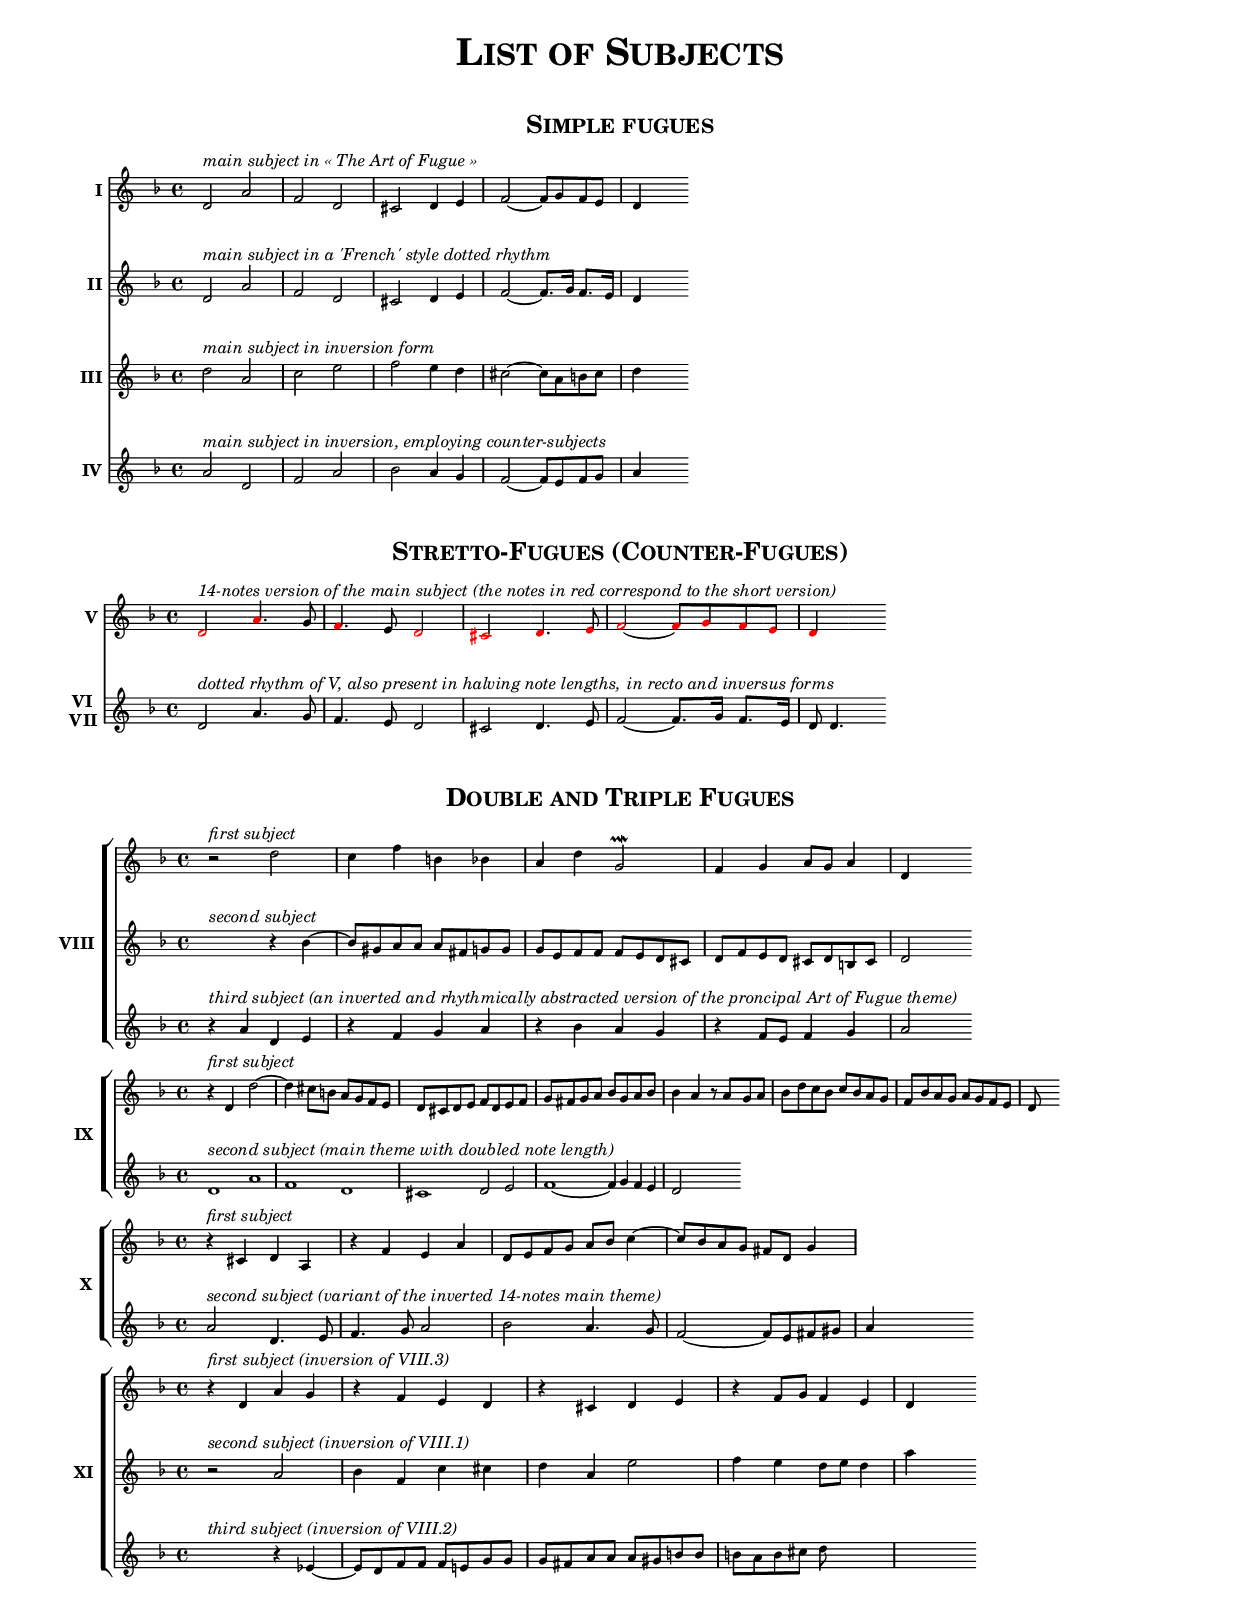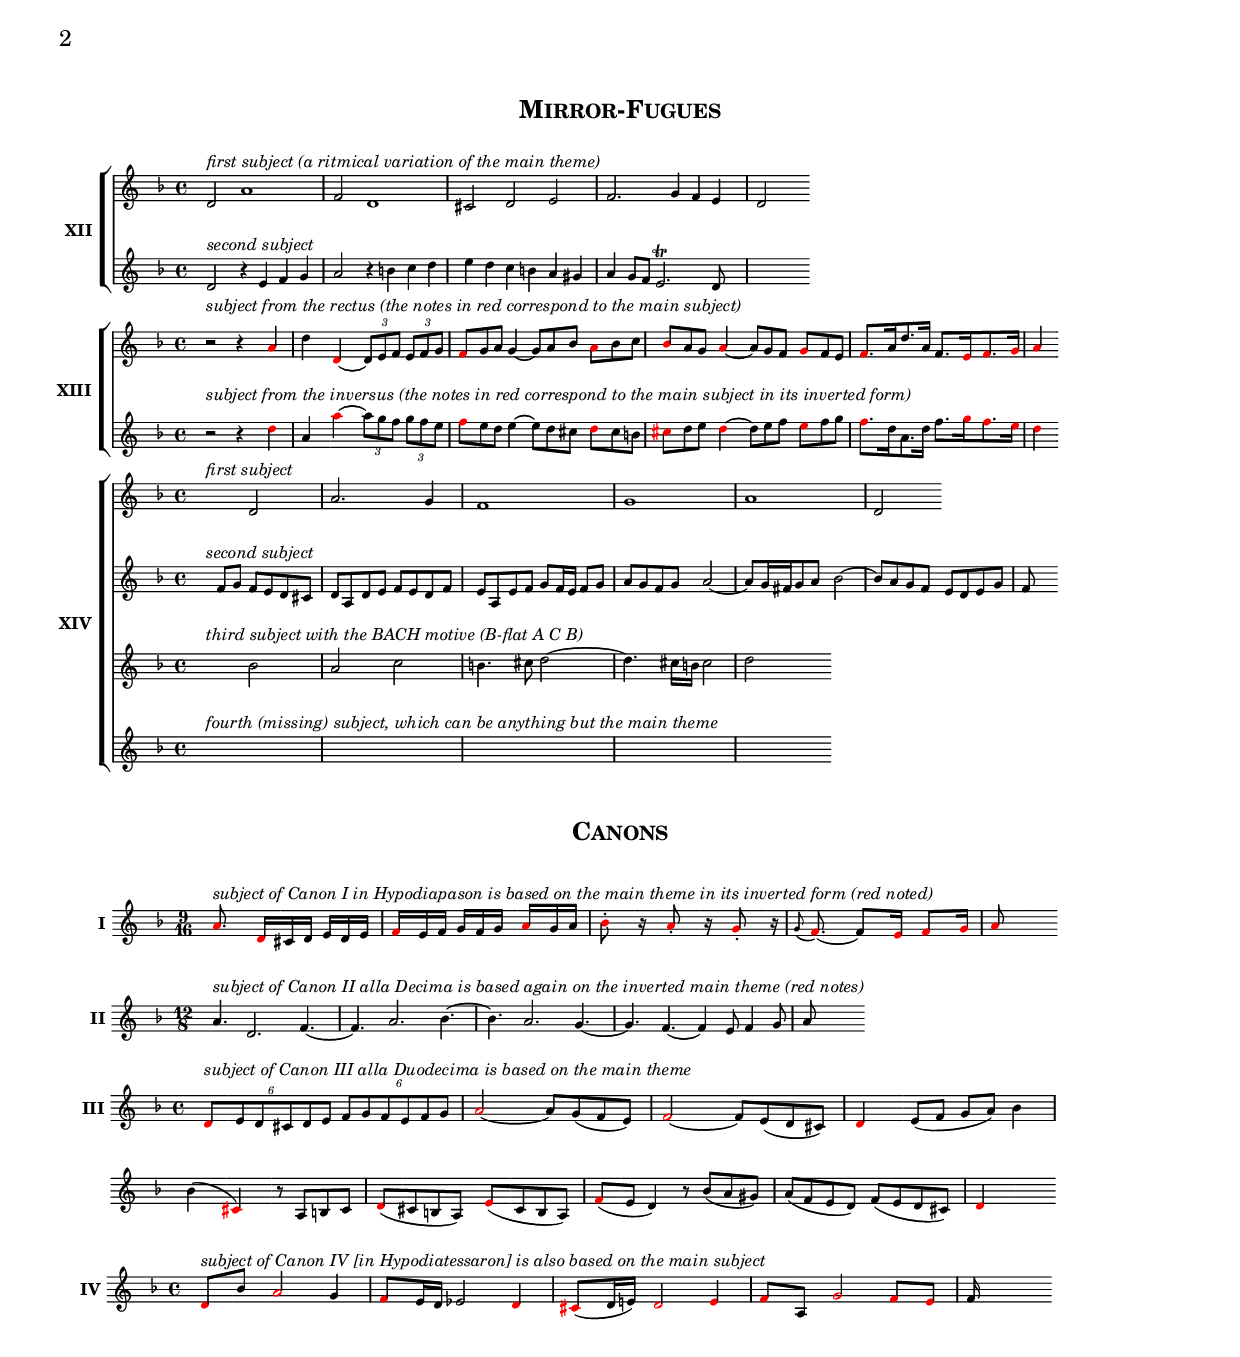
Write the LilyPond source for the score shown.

\include "./macros.ly"

commonSettings = {
  \time 4/4
  \key d \minor
  %\once\override Staff.TimeSignature.stencil = ##f
  \override Score.BarNumber.break-visibility = ##(#f #f #f)
  \override Staff.NoteHead.style = #'baroque
}

CommonSubjectI = {
  \commonSettings
  | d'2^\markup \abs-fontsize #8 \italic { "main subject in « The Art of Fugue »" }
    a'
  | f d | cis d4 e | f2~ f8 g f e | d4 s
}
CommonSubjectII = {
  \commonSettings
  | d'2^\markup \abs-fontsize #8 \italic { "main subject in a 'French' style dotted rhythm" }
    a'
  | f d | cis d4 e | f2~ f8. g16 f8. e16 | d4 s
}
CommonSubjectIII = {
  \commonSettings
  | d''2^\markup \abs-fontsize #8 \italic { "main subject in inversion form" }
    a
  | c e | f e4 d | cis2~ cis8 a b cis | d4 s
}
CommonSubjectIV = {
  \commonSettings
  | a'2^\markup \abs-fontsize #8 \italic { "main subject in inversion, employing counter-subjects" }
    d,
  | f a | bes a4 g | f2~ f8 e f g | a4 s
}
CommonSubjectV = {
  \commonSettings
  | \red d'2^\markup \abs-fontsize #8 \italic  {
      "14-notes version of the main subject"
      "(the notes in red correspond to the short version)"
    }
    \once\override Stem.length = #6 \red a'4. g8
  | \red f4. e8 \red d2
  | \red cis \red d4. \red e8
  | \red \red f2~ \red f8 \red g \red f \red e
  | \red d4 s
}

CommonSubjectVI = {
  \commonSettings
  | d'2^\markup \abs-fontsize #8 \italic  {
      "dotted rhythm of V, also present in halving note lengths,"
      "in recto and inversus forms"
    }
    \once\override Stem.length = #5 a'4. g8
  | f4. e8 d2 | cis d4. e8 | f2~ f8. g16 f8. e16 | d8 4.
}

SubjectVIIIFirst = \relative {
  \commonSettings
  | r2^\markup \abs-fontsize #8 \italic { "first subject" }
    d''
  | c4 f b, bes | a d g,2^\prallmordent | f4 g a8 g a4 | d,4 s
}
SubjectVIIISecond = \relative {
  \commonSettings
  | s2^\markup \abs-fontsize #8 \italic { "second subject" }
    r4 bes'~
  | bes8 gis a a a fis g g | g e f f f e d cis | d f e d cis d b cis | d2
}
SubjectVIIIThird = \relative {
  \commonSettings
  | r4^\markup \abs-fontsize #8 \italic {
      "third subject (an inverted and rhythmically abstracted version of the proncipal Art of Fugue theme)"
    }
    a' d, e | r f g a | r bes a g | r f8 e f4 g | a2 % s
}

SubjectIXFirst = {
  \commonSettings
  | r4^\markup \abs-fontsize #8 \italic {
      "first subject"
    }
    d' d'2~ | d4 cis8 b a g f e | d cis d e f d e f | g fis g a bes g a bes | bes4 a r8 a g a
  | bes d c bes c bes a g | f bes a g a g f e | d s
}
SubjectIXSecond = {
  \commonSettings
  | d'1*1/2^\markup \abs-fontsize #8 \italic {
      "second subject (main theme with doubled note length)"
    }
    a' | f d | cis d2*1/2 e | f1*1/2~ f4*1/2 g f e | d2*1/2 s1*1/2
}

SubjectXFirst = {
  \commonSettings
  | r4^\markup \abs-fontsize #8 \italic {
      "first subject"
    }
    cis' d a | r f' e a | d,8 e f g a bes c4~ | c8 bes a g fis d g4
}
SubjectXSecond = {
  \commonSettings
  | a'2^\markup \abs-fontsize #8 \italic {
      "second subject (variant of the inverted 14-notes main theme)"
    }
    d,4. e8 | f4. g8 a2 | bes a4. g8 | f2~ f8 e fis gis | a4 s2
}

SubjectXIFirst = {
  \commonSettings
  | r4^\markup \abs-fontsize #8 \italic {
      "first subject (inversion of VIII.3)"
    }
    d' a' g
  | r f e d | r cis d e | r f8 g f4 e | d4 s
}
SubjectXISecond = {
  \commonSettings
  | r2^\markup \abs-fontsize #8 \italic {
      "second subject (inversion of VIII.1)"
    }
    a'
  | bes4 f c' cis | d a e'2 | f4 e d8 e d4 | a'4 s
}
SubjectXIThird = {
  \commonSettings
  | s2^\markup \abs-fontsize #8 \italic {
      "third subject (inversion of VIII.2)"
    }
    r4 ees'~
  | ees8 d f f f e g g | g fis a a a gis b b | b a b cis d s4. | s2
}

SubjectXIIFirst = {
  \commonSettings
  | d'2*2/3^\markup \abs-fontsize #8 \italic {
      "first subject (a ritmical variation of the main theme)"
    }
    a'1*2/3
  | f2*2/3 d1*2/3 | cis2*2/3 d e | f2.*2/3 g4*2/3 f e | d2*2/3 s4*2/3
}
SubjectXIISecond = {
  \commonSettings
  | d'2*2/3^\markup \abs-fontsize #8 \italic { "second subject" }
    r4*2/3 e f g | a2*2/3 r4*2/3 b c d | e d c b a gis | a g8*2/3[ f] e2.*2/3\trill d8*2/3 s % e
 %| f4*2/3 e8*2/3[ d] cis2.*2/3 b8*2/3 cis | d2*2/3 r4*2/3 f, g a
  | s2
}

SubjectXIIIFirst = {
  \commonSettings
  | r2^\markup \abs-fontsize #8 \italic {
      "subject from the rectus (the notes in red correspond to the main subject)"
    }
    r4 \red a' | d \red d,~ \tuplet 3/2 { d8 e f } \tuplet 3/2 { e f g }
  | \omit TupletNumber \tuplet 3/2 { \red f g a } g4~ \tuplet 3/2 { g8 a bes } \tuplet 3/2 { \red a bes c }
  | \tuplet 3/2 { \red bes a g } \red a4~ \tuplet 3/2 { a8 g f } \tuplet 3/2 { \red g f e }
  | \red f8.[ a16 d8. a16] f8.[ \red e16 \red f8. \red g16] | \red a4
}
SubjectXIIISecond = {
  \commonSettings
  | r2^\markup \abs-fontsize #8 \italic {
      "subject from the inversus (the notes in red correspond to the main subject in its inverted form)"
    }
    r4 \red d'' | a \red a'~ \tuplet 3/2 { a8 g f } \tuplet 3/2 { g f e }
  | \omit TupletNumber \tuplet 3/2 { \red f e d } e4~ \tuplet 3/2 { e8 d cis } \tuplet 3/2 { \red d cis b }
  | \tuplet 3/2 { \red cis d e } \red d4~ \tuplet 3/2 { d8 e f } \tuplet 3/2 { \red e f g }
  | \red f8.[ d16 a8. d16] f8.[ \red g16 \red f8. \red e16] | \red d4
}

SubjectXIVFirst = {
  \commonSettings
  | s2^\markup \abs-fontsize #8 \italic { "first subject" }
    d'
  | a'2. g4 | f1 | g | a | d,2 % s
}
SubjectXIVSecond = {
  \commonSettings
  | s4^\markup \abs-fontsize #8 \italic { "second subject" }
    f'8 g f e d cis
  | d a d e f e d f | e a, e' f g f16 e f8 g | a g f g a2~ | a8[ g16 fis g8 a] bes2~ | bes8 a g f e d e g
  | f s % s2.
}
SubjectXIVThird = {
  \commonSettings
  | s2^\markup \abs-fontsize #8 \italic {
      "third subject with the BACH motive (B-flat A C B)"
    }
    bes'
  | a c | b4. cis8 d2~ | d4. cis16 b  cis2 | d % s
}
SubjectXIVFourth = {
  \commonSettings
  | s1^\markup \abs-fontsize #8 \italic {
      "fourth (missing) subject, which can be anything but the main theme"
    }
  | s | s | s | s2
}

CanonI = {
  \commonSettings
  \time 9/16
  | \red a'8.^\markup \abs-fontsize #8 \italic {
      "subject of Canon I in Hypodiapason is based on the main theme in its inverted form (red noted)"
    }
    \red d,16 cis d e d e
  | \red f e f g f g \red a g a
  | \red bes8^. r16 \red a8_. r16 \red g8_. r16
  | \appoggiatura g8 \red f8.~ f8 \red e16 \red f8 \red g16
  | \red a8 s
}
CanonII = {
  \commonSettings
  \time 12/8
  | a'4.^\markup \abs-fontsize #8 \italic {
      "subject of Canon II alla Decima is based again on the inverted main theme (red notes)"
    }
    d,2. f4.~
  | f a2. bes4.~
  | bes a2. g4.~
  | g f~ f4 e8 f4 g8
  | a8 s4
}
CanonIII = {
  \commonSettings
  | \tuplet 6/4 {
      \red d'8[^\markup \abs-fontsize #8 \italic {
        "subject of Canon III alla Duodecima is based on the main theme"
      }
      e d cis d e]
    } \tuplet 6/4 { f[ g f e f g] }
  | \red a2~ a8 g( f e)
  | \red f2~ f8 e( d cis)
  | \red d4 e8( f g a) bes4
  | bes( \red  cis,) r8 a b cis
  | \red d( cis b a) \red e'( cis b a)
  | \red f'( e d4) r8 bes'( a gis)
  | a( f e d) f( e d cis)
  | \red d4 s
}
CanonIV = {
  \commonSettings
  | \red d'8^\markup \abs-fontsize #8 \italic {
      "subject of Canon IV [in Hypodiatessaron] is also based on the main subject"
     }
     bes' \red a2 g4
  | \red f8 e16 d ees2 \red d4
  | \red cis8_( d16 e!) \red d2 \red e4
  | \red f8 a, \red g'2 \red f8 \red e
  | f16 s8.
}

\markup \fill-line {
  \center-column \abs-fontsize #18 \smallCaps \bold {
    \null
    "List of Subjects"
    \vspace #1
  }
}

\markup \fill-line {
  \center-column \abs-fontsize #12 \smallCaps \bold {
    \null
    "Simple fugues"
    \vspace #0.5
  }
}

\markup \line {
  \hspace #2
  \left-column {
    \score {
      <<
        \new Staff \with {
          instrumentName = \markup \abs-fontsize #8 \bold { "I " }
        } \relative \CommonSubjectI
        \new Staff \with {
          instrumentName = \markup \abs-fontsize #8 \bold { "II " }
        } \relative \CommonSubjectII
        \new Staff \with {
          instrumentName = \markup \abs-fontsize #8 \bold { "III " }
        } \relative \CommonSubjectIII
        \new Staff \with {
          instrumentName = \markup \abs-fontsize #8 \bold { "IV " }
        } \relative \CommonSubjectIV
      >>
      \layout {
        %\context {
        %  \Score
        %  proportionalNotationDuration = #(ly:make-moment 1)
        %}
        indent = #0
        line-width = #160
        #(layout-set-staff-size 12)
      }
    }
  }
}

\markup \fill-line {
  \center-column \abs-fontsize #12 \smallCaps \bold {
    \null\null
    "Stretto-Fugues (Counter-Fugues)"
    \vspace #0.5
  }
}

\markup \line {
  \hspace #1
  \left-column {
    \score {
      <<
        \new Staff \with {
          instrumentName = \markup \abs-fontsize #8 \bold { "V " }
        } \relative \CommonSubjectV
        % Contrapunctus VI
        \new Staff \with {
          instrumentName = \markup \abs-fontsize #8 \bold {
            \right-column { "VI  " \raise #1.8 \line { "VII " } }
          }
        } \relative \CommonSubjectVI
      >>
      \layout {
        %\context {
        %  \Score
        %  proportionalNotationDuration = #(ly:make-moment 1)
        %}
        indent = #0
        line-width = #160
        #(layout-set-staff-size 12)
      }
    }
  }
}

\markup \fill-line {
  \center-column \abs-fontsize #12 \smallCaps \bold {
    \null\null
    "Double and Triple Fugues"
    \vspace #0.5
  }
}

% Contrapunctus VIII
\markup \line {
  \left-column {
    \score {
      <<
        \new ChoirStaff \with {
          instrumentName = \markup \abs-fontsize #8 \bold { "VIII " }
          \override StaffGrouper.staff-staff-spacing = #'(
                      (basic-distance . 0)
                      (padding . 2))
          }
        <<
        \new Staff {
          \new Voice = "subjectviii1" \relative \SubjectVIIIFirst
        }
        \new Staff {
          \new Voice = "subjectviii2" \relative \SubjectVIIISecond
        }
        \new Staff {
          \new Voice = "subjectviii3" \relative \SubjectVIIIThird
        }
        >>
      >>
      \layout {
        %\context {
        %  \Score
        %  proportionalNotationDuration = #(ly:make-moment 1)
        %}
        indent = #0
        line-width = #160
        #(layout-set-staff-size 12)
      }
    }
  }
}

% Contrapunctus IX
\markup \line {
  \hspace #1.4
  \left-column {
    \score {
      <<
        \new ChoirStaff \with {
          instrumentName = \markup \abs-fontsize #8 \bold { "IX " }
          \override StaffGrouper.staff-staff-spacing = #'(
                      (basic-distance . 0)
                      (padding . 2))
          }
        <<
        \new Staff {
          \new Voice = "subjectix1" \relative \SubjectIXFirst
        }
        \new Staff {
          \new Voice = "subjectix2" \relative \SubjectIXSecond
        }
        >>
      >>
      \layout {
        %\context {
        %  \Score
        %  proportionalNotationDuration = #(ly:make-moment 1)
        %}
        indent = #0
        line-width = #160
        #(layout-set-staff-size 12)
      }
    }
  }
}

% Contrapunctus X
\markup \line {
  \hspace #2.0
  \left-column {
    \score {
      <<
        \new ChoirStaff \with {
          instrumentName = \markup \abs-fontsize #8 \bold { "X " }
          \override StaffGrouper.staff-staff-spacing = #'(
                      (basic-distance . 0)
                      (padding . 2))
          }
        <<
        \new Staff {
          \new Voice = "subjectix1" \relative \SubjectXFirst
        }
        \new Staff {
          \new Voice = "subjectix2" \relative \SubjectXSecond
        }
        >>
      >>
      \layout {
        %\context {
        %  \Score
        %  proportionalNotationDuration = #(ly:make-moment 1)
        %}
        indent = #0
        line-width = #160
        #(layout-set-staff-size 12)
      }
    }
  }
}

% Contrapunctus XI
\markup \line {
  \hspace #1.4
  \left-column {
    \score {
      <<
        \new ChoirStaff \with {
          instrumentName = \markup \abs-fontsize #8 \bold { "XI " }
          \override StaffGrouper.staff-staff-spacing = #'(
                      (basic-distance . 0)
                      (padding . 2))
          }
        <<
        \new Staff {
          \new Voice = "subjectxi1" \relative \SubjectXIFirst
        }
        \new Staff {
          \new Voice = "subjectxi2" \relative \SubjectXISecond
        }
        \new Staff {
          \new Voice = "subjectxi3" \relative \SubjectXIThird
        }
        >>
      >>
      \layout {
        %\context {
        %  \Score
        %  proportionalNotationDuration = #(ly:make-moment 1)
        %}
        indent = #0
        line-width = #160
        #(layout-set-staff-size 12)
      }
    }
  }
}

\pageBreak

\markup \fill-line {
  \center-column \abs-fontsize #12 \smallCaps \bold {
    \null\null
    "Mirror-Fugues"
    \vspace #1
  }
}

% Contrapunctus XII
\markup \line {
  \hspace #0.6
  \left-column {
    \score {
      <<
        \new ChoirStaff \with {
          instrumentName = \markup \abs-fontsize #8 \bold { "XII " }
          \override StaffGrouper.staff-staff-spacing = #'(
                      (basic-distance . 0)
                      (padding . 2))
          }
        <<
        \new Staff {
          \new Voice = "subjectxii1" \relative \SubjectXIIFirst
        }
        \new Staff {
          \new Voice = "subjectxii2" \relative \SubjectXIISecond
        }
        >>
      >>
      \layout {
        %\context {
        %  \Score
        %  proportionalNotationDuration = #(ly:make-moment 1)
        %}
        indent = #0
        line-width = #160
        #(layout-set-staff-size 12)
      }
    }
  }
}

% Contrapunctus XIII
\markup \line {
  \hspace #-0.2
  \left-column {
    \score {
      <<
        \new ChoirStaff \with {
          instrumentName = \markup \abs-fontsize #8 \bold { "XIII " }
          \override StaffGrouper.staff-staff-spacing = #'(
                      (basic-distance . 0)
                      (padding . 2))
          }
        <<
        \new Staff {
          \new Voice = "subjectxiii1" \relative \SubjectXIIIFirst
        }
        \new Staff {
          \new Voice = "subjectxiii2" \relative \SubjectXIIISecond
        }
        >>
      >>
      \layout {
        %\context {
        %  \Score
        %  proportionalNotationDuration = #(ly:make-moment 1)
        %}
        indent = #0
        line-width = #160
        #(layout-set-staff-size 12)
      }
    }
  }
}

% Contrapunctus XIV
\markup \line {
  \hspace #0
  \left-column {
    \score {
      <<
        \new ChoirStaff \with {
          instrumentName = \markup \abs-fontsize #8 \bold { "XIV " }
          \override StaffGrouper.staff-staff-spacing = #'(
                      (basic-distance . 0)
                      (padding . 2))
          }
        <<
        \new Staff {
          \new Voice = "subjectxiv1" \relative \SubjectXIVFirst
        }
        \new Staff {
          \new Voice = "subjectxiv2" \relative \SubjectXIVSecond
        }
        \new Staff {
          \new Voice = "subjectxiv3" \relative \SubjectXIVThird
        }
        \new Staff {
          \new Voice = "subjectxiv4" \relative \SubjectXIVFourth
        }
        >>
      >>
      \layout {
        %\context {
        %  \Score
        %  proportionalNotationDuration = #(ly:make-moment 1)
        %}
        indent = #0
        line-width = #160
        #(layout-set-staff-size 12)
      }
    }
  }
  \vspace #3
}

\markup \fill-line {
  \center-column \abs-fontsize #12 \smallCaps \bold {
    \null\null
    "Canons"
    \vspace #0.5
  }
}

\markup \line {
  \hspace #3.8
  \left-column {
    \score {
      <<
        \new Staff \with {
          instrumentName = \markup \abs-fontsize #8 \bold { "I " }
        } \relative \CanonI
      >>
      \layout {
        indent = #0
        line-width = #160
        #(layout-set-staff-size 12)
      }
    }
  }
  \vspace #2
}

\markup \line {
  \hspace #3
  \left-column {
    \score {
      <<
        \new Staff \with {
          instrumentName = \markup \abs-fontsize #8 \bold { "II " }
        } \relative \CanonII
      >>
      \layout {
        indent = #0
        line-width = #160
        #(layout-set-staff-size 12)
      }
    }
  }
  \vspace #2
}

\markup \line {
  \hspace #2.2
  \left-column {
    \score {
      <<
        \new Staff \with {
          instrumentName = \markup \abs-fontsize #8 \bold { "III " }
        } \relative \CanonIII
      >>
      \layout {
        indent = #0
        line-width = #160
        #(layout-set-staff-size 12)
      }
    }
  }
  \vspace #2
}

\markup \line {
  \hspace #2
  \left-column {
    \score {
      <<
        \new Staff \with {
          instrumentName = \markup \abs-fontsize #8 \bold { "IV " }
        } \relative \CanonIV
      >>
      \layout {
        indent = #0
        line-width = #160
        #(layout-set-staff-size 12)
      }
    }
  }
  \vspace #2
}
